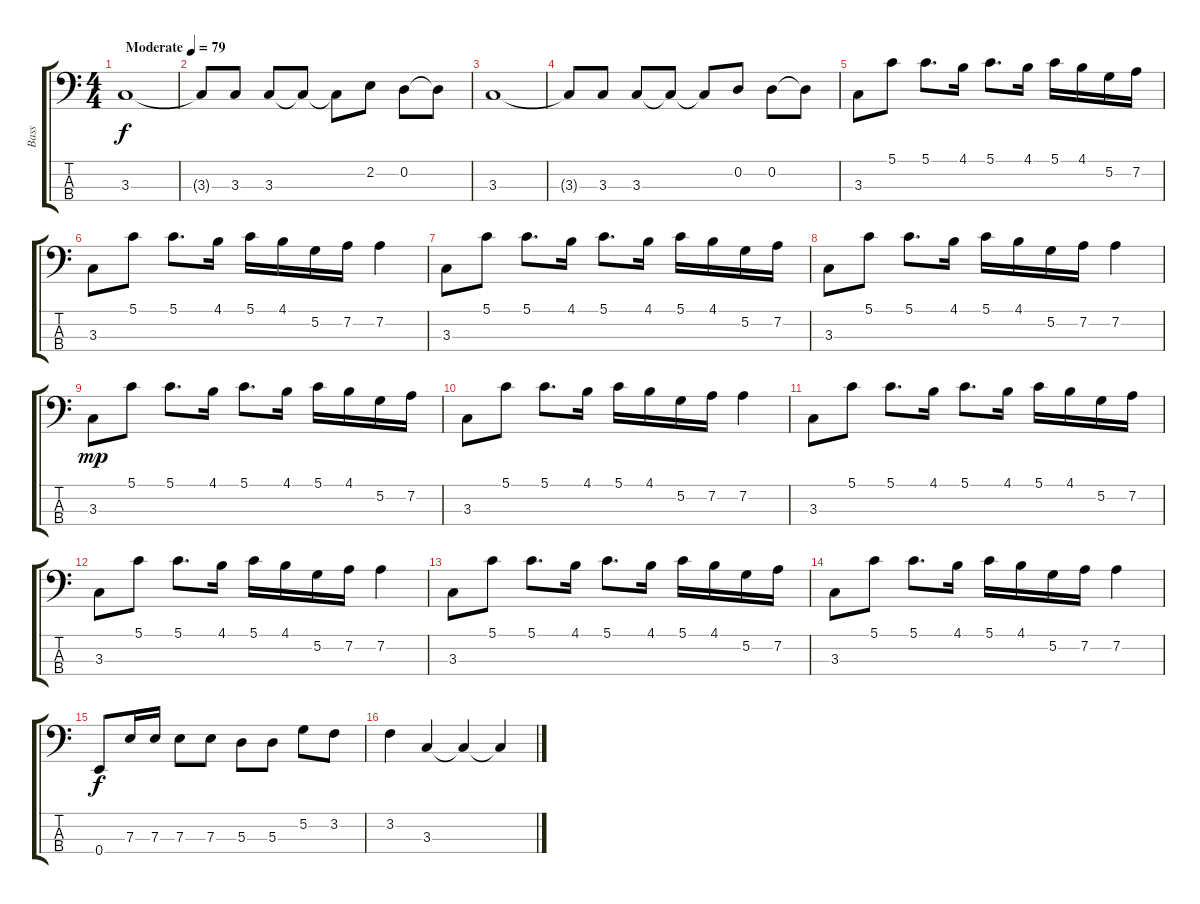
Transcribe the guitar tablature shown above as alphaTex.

\track ("Bass" "Bass") {instrument electricbassfinger bank 177}
\staff {score tabs}
\tuning (G2 D2 A1 E1) {hide}
\ts (4 4)
\tempo (79 "Moderate")
\clef f4
\ks c
3.3.1{dy f instrument electricbassfinger} |
3.3{t}.8 3.3.8 3.3.8 3.3{t}.8 3.3{t}.8 2.2.8 0.2.8 0.2{t}.8 |
3.3.1 |
3.3{t}.8 3.3.8 3.3.8 3.3{t}.8 3.3{t}.8 0.2.8 0.2.8 0.2{t}.8 |
3.3.8 5.1.8 5.1.8{d} 4.1.16 5.1.8{d} 4.1.16 5.1.16 4.1.16 5.2.16 7.2.16 |
3.3.8 5.1.8 5.1.8{d} 4.1.16 5.1.16 4.1.16 5.2.16 7.2.16 7.2.4 |
3.3.8 5.1.8 5.1.8{d} 4.1.16 5.1.8{d} 4.1.16 5.1.16 4.1.16 5.2.16 7.2.16 |
3.3.8 5.1.8 5.1.8{d} 4.1.16 5.1.16 4.1.16 5.2.16 7.2.16 7.2.4 |
3.3.8{dy mp} 5.1.8 5.1.8{d} 4.1.16 5.1.8{d} 4.1.16 5.1.16 4.1.16 5.2.16 7.2.16 |
3.3.8 5.1.8 5.1.8{d} 4.1.16 5.1.16 4.1.16 5.2.16 7.2.16 7.2.4 |
3.3.8 5.1.8 5.1.8{d} 4.1.16 5.1.8{d} 4.1.16 5.1.16 4.1.16 5.2.16 7.2.16 |
3.3.8 5.1.8 5.1.8{d} 4.1.16 5.1.16 4.1.16 5.2.16 7.2.16 7.2.4 |
3.3.8 5.1.8 5.1.8{d} 4.1.16 5.1.8{d} 4.1.16 5.1.16 4.1.16 5.2.16 7.2.16 |
3.3.8 5.1.8 5.1.8{d} 4.1.16 5.1.16 4.1.16 5.2.16 7.2.16 7.2.4 |
0.4.8{dy f} 7.3.16 7.3.16 7.3.8 7.3.8 5.3.8 5.3.8 5.2.8 3.2.8 |
3.2.4 3.3.4 3.3{t}.4 3.3{t}.4
